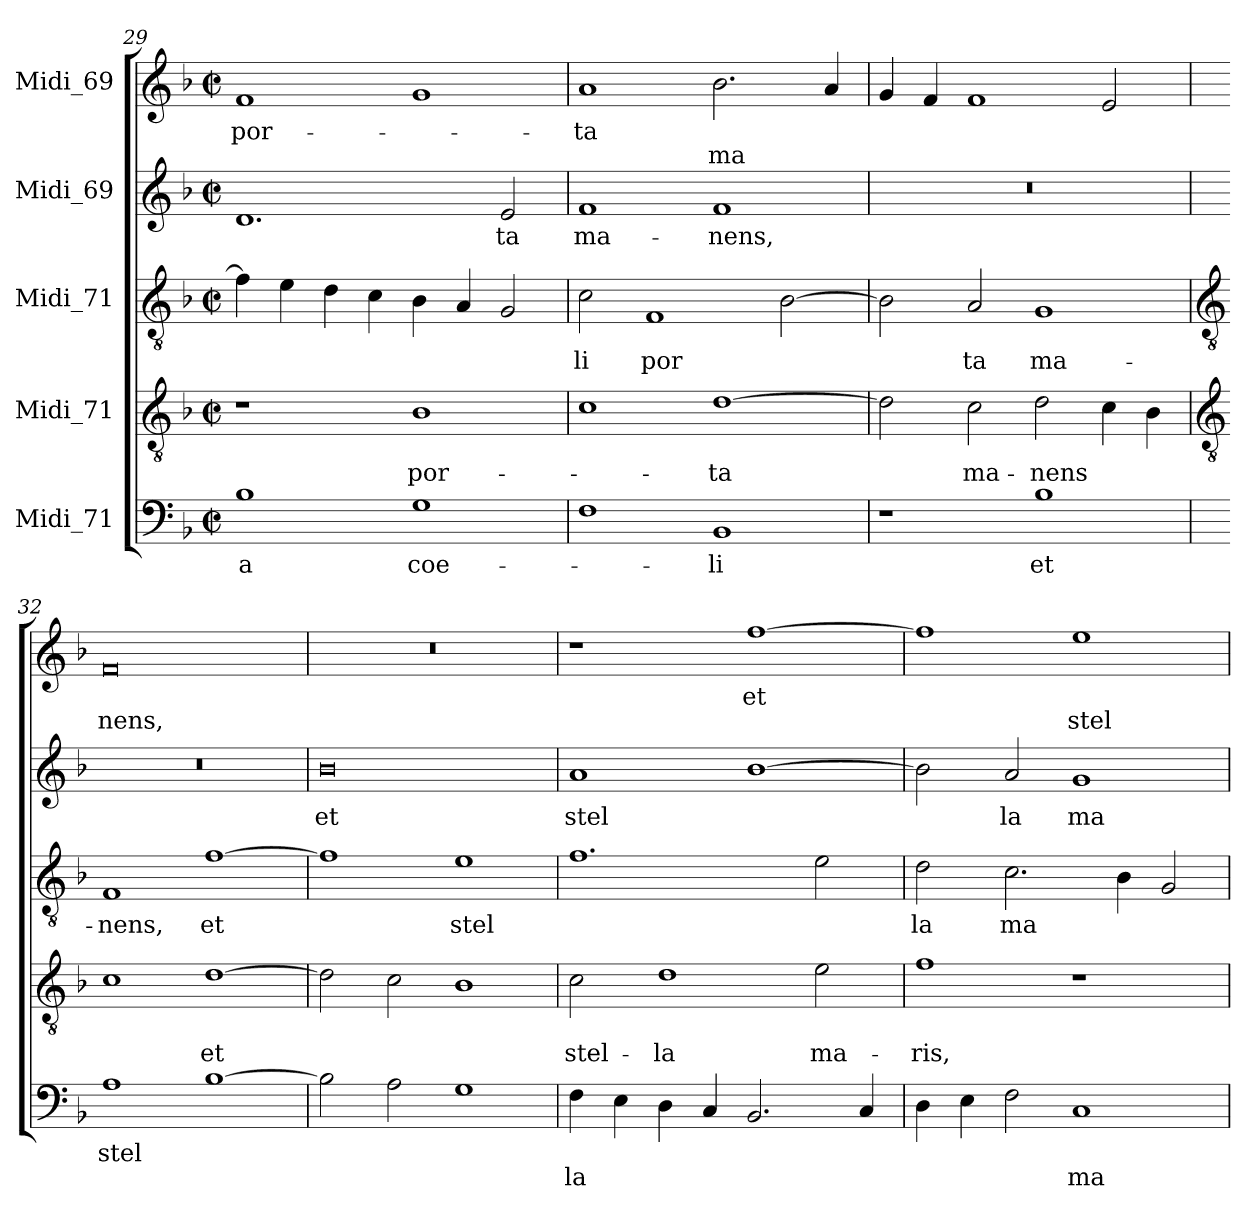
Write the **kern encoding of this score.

**kern	**text	**text	**kern	**text	**text	**kern	**text	**kern	**text	**kern	**text	**text
*part5	*part5	*part5	*part4	*part4	*part4	*part3	*part3	*part2	*part2	*part1	*part1	*part1
*staff5	*staff5	*staff5	*staff4	*staff4	*staff4	*staff3	*staff3	*staff2	*staff2	*staff1	*staff1	*staff1
*I"Midi_71	*	*	*I"Midi_71	*	*	*I"Midi_71	*	*I"Midi_69	*	*I"Midi_69	*	*
*clefF4	*	*	*clefGv2	*	*	*clefGv2	*	*clefG2	*	*clefG2	*	*
*k[b-]	*	*	*k[b-]	*	*	*k[b-]	*	*k[b-]	*	*k[b-]	*	*
*F:	*	*	*F:	*	*	*F:	*	*F:	*	*F:	*	*
*M4/2	*	*	*M4/2	*	*	*M4/2	*	*M4/2	*	*M4/2	*	*
*met(c|)	*	*	*met(c|)	*	*	*met(c|)	*	*met(c|)	*	*met(c|)	*	*
=29	=29	=29	=29	=29	=29	=29	=29	=29	=29	=29	=29	=29
!	!LO:LY:b	!	!	!	!	!	!	!	!	!	!LO:LY:b	!
1B-	-a	.	1r	.	.	4f]	.	1.d	.	1f	por-	.
.	.	.	.	.	.	4e	.	.	.	.	.	.
.	.	.	.	.	.	4d	.	.	.	.	.	.
.	.	.	.	.	.	4c	.	.	.	.	.	.
!	!LO:LY:b	!	!	!LO:LY:b	!	!	!	!	!	!	!	!
1G	coe-	.	1B-	por-	.	4B-	.	.	.	1g	.	.
.	.	.	.	.	.	4A	.	.	.	.	.	.
!	!	!	!	!	!	!	!	!	!LO:LY:b	!	!	!
.	.	.	.	.	.	2G	.	2e	-ta	.	.	.
=30	=30	=30	=30	=30	=30	=30	=30	=30	=30	=30	=30	=30
!	!	!	!	!	!	!	!LO:LY:b	!	!LO:LY:b	!	!LO:LY:b	!
1F	.	.	1c	.	.	2c	li	1f	ma-	1a	-ta	.
!	!	!	!	!	!	!	!LO:LY:b	!	!	!	!	!
.	.	.	.	.	.	1F	por	.	.	.	.	.
!	!LO:LY:b	!	!	!LO:LY:b	!	!	!	!	!LO:LY:b	!	!	!LO:LY:b
1BB-	-li	.	[1d	-ta	.	.	.	1f	-nens,	2.b-	.	ma
.	.	.	.	.	.	[2B-	.	.	.	.	.	.
.	.	.	.	.	.	.	.	.	.	4a	.	.
=31	=31	=31	=31	=31	=31	=31	=31	=31	=31	=31	=31	=31
1r	.	.	2d]	.	.	2B-]	.	0r	.	4g	.	.
.	.	.	.	.	.	.	.	.	.	4f	.	.
!	!	!	!	!LO:LY:b	!	!	!LO:LY:b	!	!	!	!	!
.	.	.	2c	ma-	.	2A	ta	.	.	1f	.	.
!	!LO:LY:b	!	!	!LO:LY:b	!	!	!LO:LY:b	!	!	!	!	!
1B-	et	.	2d	-nens	.	1G	ma-	.	.	.	.	.
.	.	.	4c	.	.	.	.	.	.	2e	.	.
.	.	.	4B-	.	.	.	.	.	.	.	.	.
!!LO:LB:g=z
=32	=32	=32	=32	=32	=32	=32	=32	=32	=32	=32	=32	=32
*	*	*	*clefGv2	*	*	*clefGv2	*	*	*	*	*	*
!	!LO:LY:b	!	!	!	!	!	!LO:LY:b	!	!	!	!	!LO:LY:b
1A	stel	.	1c	.	.	1F	-nens,	0r	.	0f	.	nens,
!	!	!	!	!	!LO:LY:b	!	!LO:LY:b	!	!	!	!	!
[1B-	.	.	[1d	.	et	[1f	et	.	.	.	.	.
=33	=33	=33	=33	=33	=33	=33	=33	=33	=33	=33	=33	=33
!	!	!	!	!	!	!	!	!	!LO:LY:b	!	!	!
2B-]	.	.	2d]	.	.	1f]	.	0b-	et	0r	.	.
2A	.	.	2c	.	.	.	.	.	.	.	.	.
!	!	!	!	!	!	!	!LO:LY:b	!	!	!	!	!
1G	.	.	1B-	.	.	1e	stel	.	.	.	.	.
=34	=34	=34	=34	=34	=34	=34	=34	=34	=34	=34	=34	=34
!	!LO:LY:b	!LO:LY:b	!	!	!LO:LY:b	!	!	!	!LO:LY:b	!	!	!
4F	.	la	2c	.	stel-	1.f	.	1a	stel	1r	.	.
4E	.	.	.	.	.	.	.	.	.	.	.	.
!	!	!	!	!	!LO:LY:b	!	!	!	!	!	!	!
4D	.	.	1d	.	-la	.	.	.	.	.	.	.
4C	.	.	.	.	.	.	.	.	.	.	.	.
!	!	!	!	!	!	!	!	!	!	!	!LO:LY:b	!
2.BB-	.	.	.	.	.	.	.	[1b-	.	[1ff	et	.
!	!	!	!	!	!LO:LY:b	!	!	!	!	!	!	!
.	.	.	2e	.	ma-	2e	.	.	.	.	.	.
4C	.	.	.	.	.	.	.	.	.	.	.	.
=35	=35	=35	=35	=35	=35	=35	=35	=35	=35	=35	=35	=35
!	!	!	!	!	!LO:LY:b	!	!LO:LY:b	!	!	!	!	!
4D	.	.	1f	.	-ris,	2d	la	2b-]	.	1ff]	.	.
4E	.	.	.	.	.	.	.	.	.	.	.	.
!	!	!	!	!	!	!	!LO:LY:b	!	!LO:LY:b	!	!	!
2F	.	.	.	.	.	2.c	ma	2a	la	.	.	.
!	!	!LO:LY:b	!	!	!	!	!	!	!LO:LY:b	!	!	!LO:LY:b
1C	.	ma-	1r	.	.	.	.	1g	ma-	1ee	.	stel
.	.	.	.	.	.	4B-	.	.	.	.	.	.
.	.	.	.	.	.	2G	.	.	.	.	.	.
=	=	=	=	=	=	=	=	=	=	=	=	=
*-	*-	*-	*-	*-	*-	*-	*-	*-	*-	*-	*-	*-
